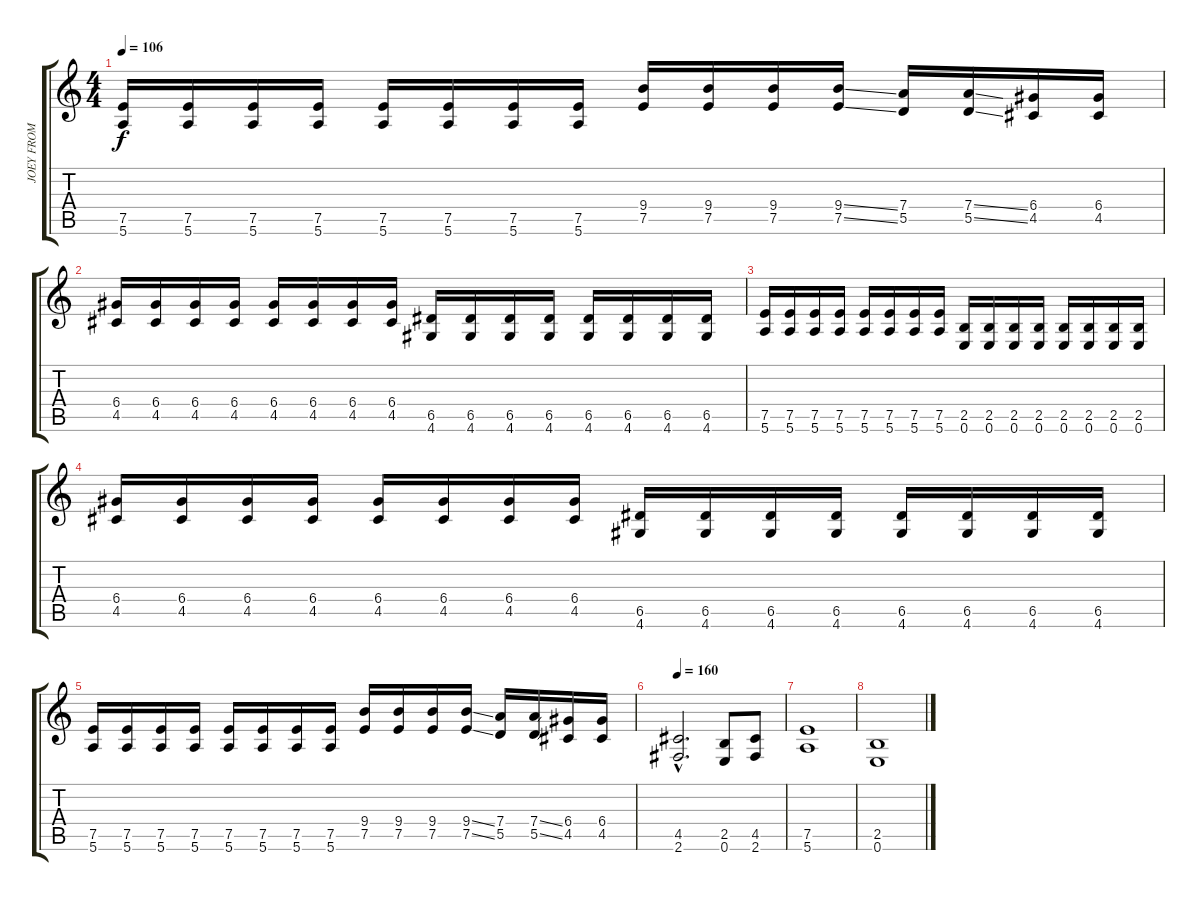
\track ("JOEY FROM SLIPKNOT" "JOEY FROM ") {instrument distortionguitar}
\staff {score tabs}
\tuning (E4 B3 G3 D3 A2 E2) {hide}
\ts (4 4)
\tempo 106
\clef g2
\ks c
(7.5 5.6).16{dy f} (7.5 5.6).16 (7.5 5.6).16 (7.5 5.6).16 (7.5 5.6).16 (7.5 5.6).16 (7.5 5.6).16 (7.5 5.6).16 (9.4 7.5).16 (9.4 7.5).16 (9.4 7.5).16 (9.4{ss} 7.5{ss}).16 (7.4 5.5).16 (7.4{ss} 5.5{ss}).16 (6.4 4.5).16 (6.4 4.5).16 |
(6.4 4.5).16 (6.4 4.5).16 (6.4 4.5).16 (6.4 4.5).16 (6.4 4.5).16 (6.4 4.5).16 (6.4 4.5).16 (6.4 4.5).16 (6.5 4.6).16 (6.5 4.6).16 (6.5 4.6).16 (6.5 4.6).16 (6.5 4.6).16 (6.5 4.6).16 (6.5 4.6).16 (6.5 4.6).16 |
(7.5 5.6).16 (7.5 5.6).16 (7.5 5.6).16 (7.5 5.6).16 (7.5 5.6).16 (7.5 5.6).16 (7.5 5.6).16 (7.5 5.6).16 (2.5 0.6).16 (2.5 0.6).16 (2.5 0.6).16 (2.5 0.6).16 (2.5 0.6).16 (2.5 0.6).16 (2.5 0.6).16 (2.5 0.6).16 |
(6.4 4.5).16 (6.4 4.5).16 (6.4 4.5).16 (6.4 4.5).16 (6.4 4.5).16 (6.4 4.5).16 (6.4 4.5).16 (6.4 4.5).16 (6.5 4.6).16 (6.5 4.6).16 (6.5 4.6).16 (6.5 4.6).16 (6.5 4.6).16 (6.5 4.6).16 (6.5 4.6).16 (6.5 4.6).16 |
(7.5 5.6).16 (7.5 5.6).16 (7.5 5.6).16 (7.5 5.6).16 (7.5 5.6).16 (7.5 5.6).16 (7.5 5.6).16 (7.5 5.6).16 (9.4 7.5).16 (9.4 7.5).16 (9.4 7.5).16 (9.4{ss} 7.5{ss}).16 (7.4 5.5).16 (7.4{ss} 5.5{ss}).16 (6.4 4.5).16 (6.4 4.5).16 |
\tempo 160
(4.5{hac} 2.6{hac}).2{d} (2.5 0.6).8 (4.5 2.6).8 |
(7.5 5.6).1 |
(2.5 0.6).1
